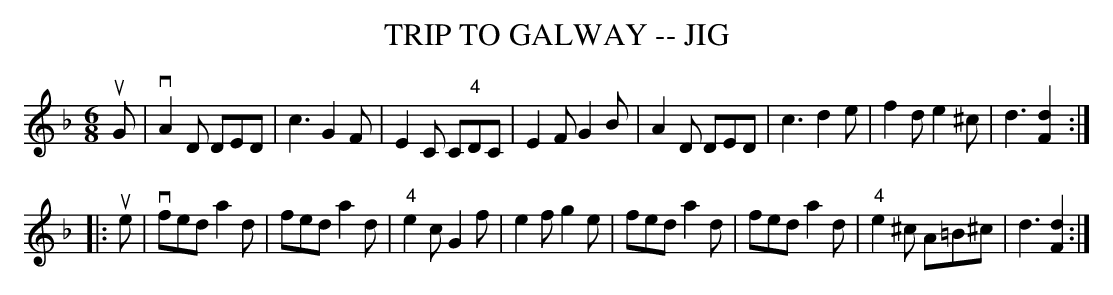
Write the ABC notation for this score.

X:1
T: TRIP TO GALWAY -- JIG
M: 6/8
L: 1/8
K: Dm
uG \
| vA2D DED | c3 G2F | E2C C"4"DC | E2F G2B \
|  A2D DED | c3 d2e | f2d e2^c   | d3 [d2F2] :|
|: ue \
| vfed a2d | fed a2d | "4"e2c  G2f   | e2f g2e \
|  fed a2d | fed a2d | "4"e2^c A=B^c | d3 [d2F2] :|
